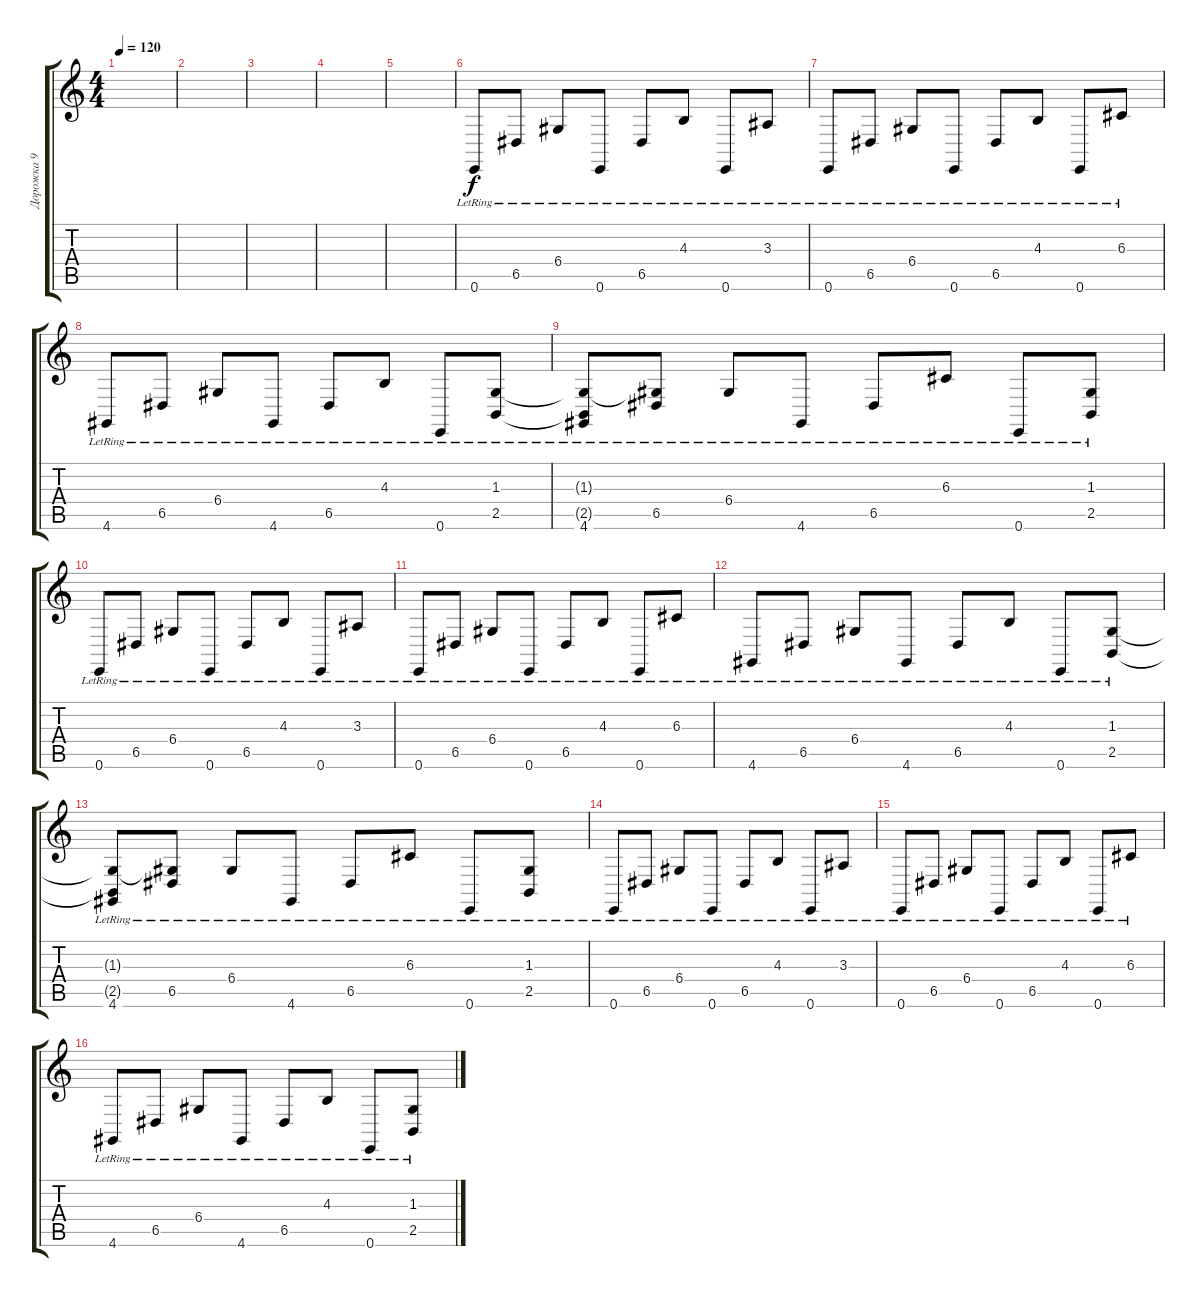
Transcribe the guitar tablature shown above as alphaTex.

\track ("Дорожка 9" "Дорожка 9") {instrument vibraphone}
\staff {score tabs}
\tuning (E4 B3 G3 D3 A2 E2) {hide}
\ts (4 4)
\tempo 120
\clef g2
\ks c
|
|
|
|
|
0.6{lr}.8 6.5{lr}.8 6.4{lr}.8 0.6{lr}.8 6.5{lr}.8 4.3{lr}.8 0.6{lr}.8 3.3{lr}.8 |
0.6{lr}.8 6.5{lr}.8 6.4{lr}.8 0.6{lr}.8 6.5{lr}.8 4.3{lr}.8 0.6{lr}.8 6.3{lr}.8 |
4.6{lr}.8 6.5{lr}.8 6.4{lr}.8 4.6{lr}.8 6.5{lr}.8 4.3{lr}.8 0.6{lr}.8 (1.3 2.5{lr}).8 |
(1.3{t} 2.5{t} 4.6{lr}).8 (1.3{t} 6.5{lr}).8 6.4{lr}.8 4.6{lr}.8 6.5{lr}.8 6.3{lr}.8 0.6{lr}.8 (1.3 2.5{lr}).8 |
0.6{lr}.8 6.5{lr}.8 6.4{lr}.8 0.6{lr}.8 6.5{lr}.8 4.3{lr}.8 0.6{lr}.8 3.3{lr}.8 |
0.6{lr}.8 6.5{lr}.8 6.4{lr}.8 0.6{lr}.8 6.5{lr}.8 4.3{lr}.8 0.6{lr}.8 6.3{lr}.8 |
4.6{lr}.8 6.5{lr}.8 6.4{lr}.8 4.6{lr}.8 6.5{lr}.8 4.3{lr}.8 0.6{lr}.8 (1.3 2.5{lr}).8 |
(1.3{t} 2.5{t} 4.6{lr}).8 (1.3{t} 6.5{lr}).8 6.4{lr}.8 4.6{lr}.8 6.5{lr}.8 6.3{lr}.8 0.6{lr}.8 (1.3 2.5{lr}).8 |
0.6{lr}.8{volume 16} 6.5{lr}.8{volume 0} 6.4{lr}.8 0.6{lr}.8 6.5{lr}.8 4.3{lr}.8 0.6{lr}.8 3.3{lr}.8 |
0.6{lr}.8 6.5{lr}.8 6.4{lr}.8 0.6{lr}.8 6.5{lr}.8 4.3{lr}.8 0.6{lr}.8 6.3{lr}.8 |
4.6{lr}.8 6.5{lr}.8 6.4{lr}.8 4.6{lr}.8 6.5{lr}.8 4.3{lr}.8 0.6{lr}.8 (1.3 2.5{lr}).8
